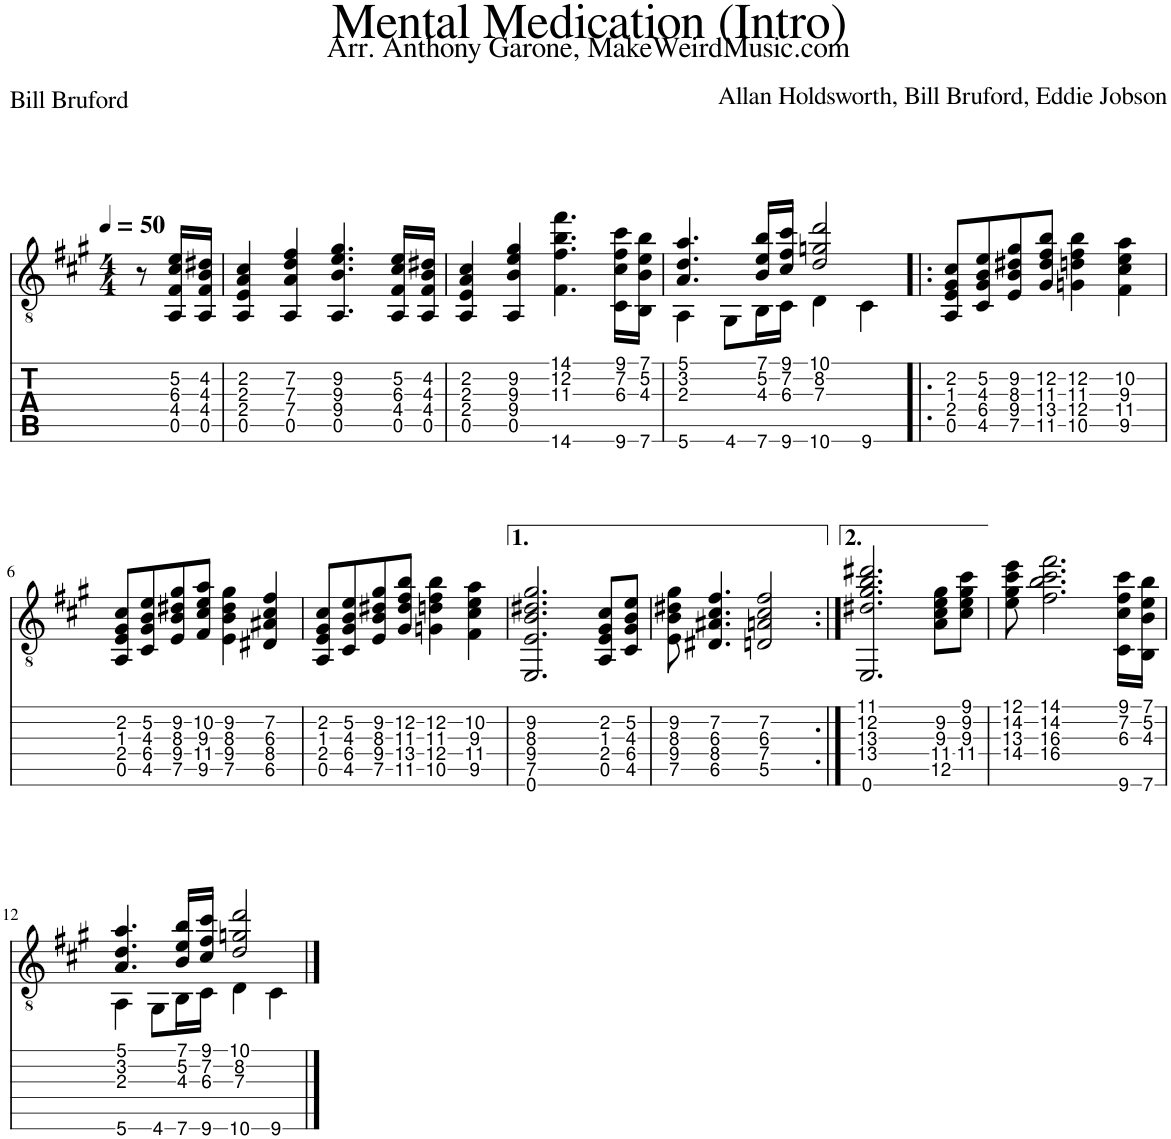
**kern	**kern
*part1	*part1
*staff2	*staff1
*I"Electric Guitar	*
*I'El. Guit.	*
*stria6	*
*	*clefGv2
*k[f#c#g#]	*k[f#c#g#]
*M4/4	*M4/4
*MM50	*MM50
=1	=1
8r	8r
16AA\ 16F#\ 16c#\ 16e\LL	16AA/ 16F#/ 16c#/ 16e/LL
16AA\ 16F#\ 16B\ 16d#X\JJ	16AA/ 16F#/ 16B/ 16d#X/JJ
=2	=2
4AA 4E 4A 4c#	4AA/ 4E/ 4A/ 4c#/
4AA 4A 4d 4f#	4AA/ 4A/ 4d/ 4f#/
4.AA 4.B 4.e 4.g#	4.AA/ 4.B/ 4.e/ 4.g#/
16AA\ 16F#\ 16c#\ 16e\LL	16AA/ 16F#/ 16c#/ 16e/LL
16AA\ 16F#\ 16B\ 16d#X\JJ	16AA/ 16F#/ 16B/ 16d#X/JJ
=3	=3
4AA 4E 4A 4c#	4AA/ 4E/ 4A/ 4c#/
4AA 4B 4e 4g#	4AA/ 4B/ 4e/ 4g#/
4.F# 4.f# 4.b 4.ff#	4.F#\ 4.f#\ 4.b\ 4.ff#\
16C#\ 16c#\ 16f#\ 16cc#\LL	16C#\ 16c#\ 16f#\ 16cc#\LL
16BB\ 16B\ 16e\ 16b\JJ	16BB\ 16B\ 16e\ 16b\JJ
=4	=4
*^	*^
4.A 4.d 4.a	4AA	4.A/ 4.d/ 4.a/	4AA\
.	8GG#L	.	8GG#\L
16B\ 16e\ 16b\LL	16BBL	16B/ 16e/ 16b/LL	16BB\L
16c#\ 16f#\ 16cc#\JJ	16C#JJ	16c#/ 16f#/ 16cc#/JJ	16C#\JJ
2d 2g 2dd	4D	2d/ 2gn/ 2dd/	4D\
.	4C#	.	4C#\
*v	*v	*	*
*	*v	*v
=5!|:	=5!|:
8AA\ 8E\ 8G#\ 8c#\L	8AA/ 8E/ 8G#/ 8c#/L
8C#\ 8G#\ 8B\ 8e\J	8C#/ 8G#/ 8B/ 8e/
8E\ 8B\ 8d#\ 8g#\L	8E/ 8B/ 8d#X/ 8g#/
8G#\ 8d#\ 8f#\ 8b\J	8G#/ 8d#/ 8f#/ 8b/J
4G 4d 4f# 4b	4Gn\ 4dn\ 4f#\ 4b\
4F# 4c# 4e 4a	4F#\ 4c#\ 4e\ 4a\
!!LO:LB:g=z
=6	=6
8AA\ 8E\ 8G#\ 8c#\L	8AA/ 8E/ 8G#/ 8c#/L
8C#\ 8G#\ 8B\ 8e\J	8C#/ 8G#/ 8B/ 8e/
8E\ 8B\ 8d#\ 8g#\L	8E/ 8B/ 8d#X/ 8g#/
8F#\ 8c#\ 8e\ 8a\J	8F#/ 8c#/ 8e/ 8a/J
4E 4B 4d# 4g#	4E\ 4B\ 4d#\ 4g#\
4D# 4A# 4c# 4f#	4D#X/ 4A#X/ 4c#/ 4f#/
=7	=7
8AA\ 8E\ 8G#\ 8c#\L	8AA/ 8E/ 8G#/ 8c#/L
8C#\ 8G#\ 8B\ 8e\J	8C#/ 8G#/ 8B/ 8e/
8E\ 8B\ 8d#X\ 8g#\L	8E/ 8B/ 8d#X/ 8g#/
8G#\ 8d#\ 8f#\ 8b\J	8G#/ 8d#/ 8f#/ 8b/J
4Gn 4dn 4f# 4b	4Gn\ 4dn\ 4f#\ 4b\
4F# 4c# 4e 4a	4F#\ 4c#\ 4e\ 4a\
=8	=8
2.EE 2.E 2.B 2.d# 2.g#	2.EE/ 2.E/ 2.B/ 2.d#X/ 2.g#/
8AA\ 8E\ 8G#\ 8c#\L	8AA/ 8E/ 8G#/ 8c#/L
8C#\ 8G#\ 8B\ 8e\J	8C#/ 8G#/ 8B/ 8e/J
=9	=9
8E 8B 8d# 8g#	8E\ 8B\ 8d#X\ 8g#\
4.D#X 4.A#X 4.c# 4.f#	4.D#X/ 4.A#X/ 4.c#/ 4.f#/
2Dn 2An 2c# 2f#	2Dn/ 2An/ 2c#/ 2f#/
=10:|!	=10:|!
2.EE 2.d# 2.g#X 2.b 2.dd#	2.EE/ 2.d#X/ 2.g#/ 2.b/ 2.dd#X/
8A\ 8c#\ 8e\ 8g#\L	8A\ 8c#\ 8e\ 8g#\L
8c#\ 8e\ 8g#\ 8cc#\J	8c#\ 8e\ 8g#\ 8cc#\J
=11	=11
8e 8g# 8cc# 8ee	8e\ 8g#\ 8cc#\ 8ee\
2.f# 2.b 2.cc# 2.ff#	2.f#\ 2.b\ 2.cc#\ 2.ff#\
16C#\ 16c#\ 16f#\ 16cc#\LL	16C#\ 16c#\ 16f#\ 16cc#\LL
16BB\ 16B\ 16e\ 16b\JJ	16BB\ 16B\ 16e\ 16b\JJ
!!LO:LB:g=z
=12	=12
*^	*^
4.A 4.d 4.a	4AA	4.A/ 4.d/ 4.a/	4AA\
.	8GG#L	.	8GG#\L
16B\ 16e\ 16b\LL	16BBL	16B/ 16e/ 16b/LL	16BB\L
16c#\ 16f#\ 16cc#\JJ	16C#JJ	16c#/ 16f#/ 16cc#/JJ	16C#\JJ
2d 2gn 2dd	4D	2d/ 2gn/ 2dd/	4D\
.	4C#	.	4C#\
*v	*v	*	*
*	*v	*v
==	==
*-	*-
